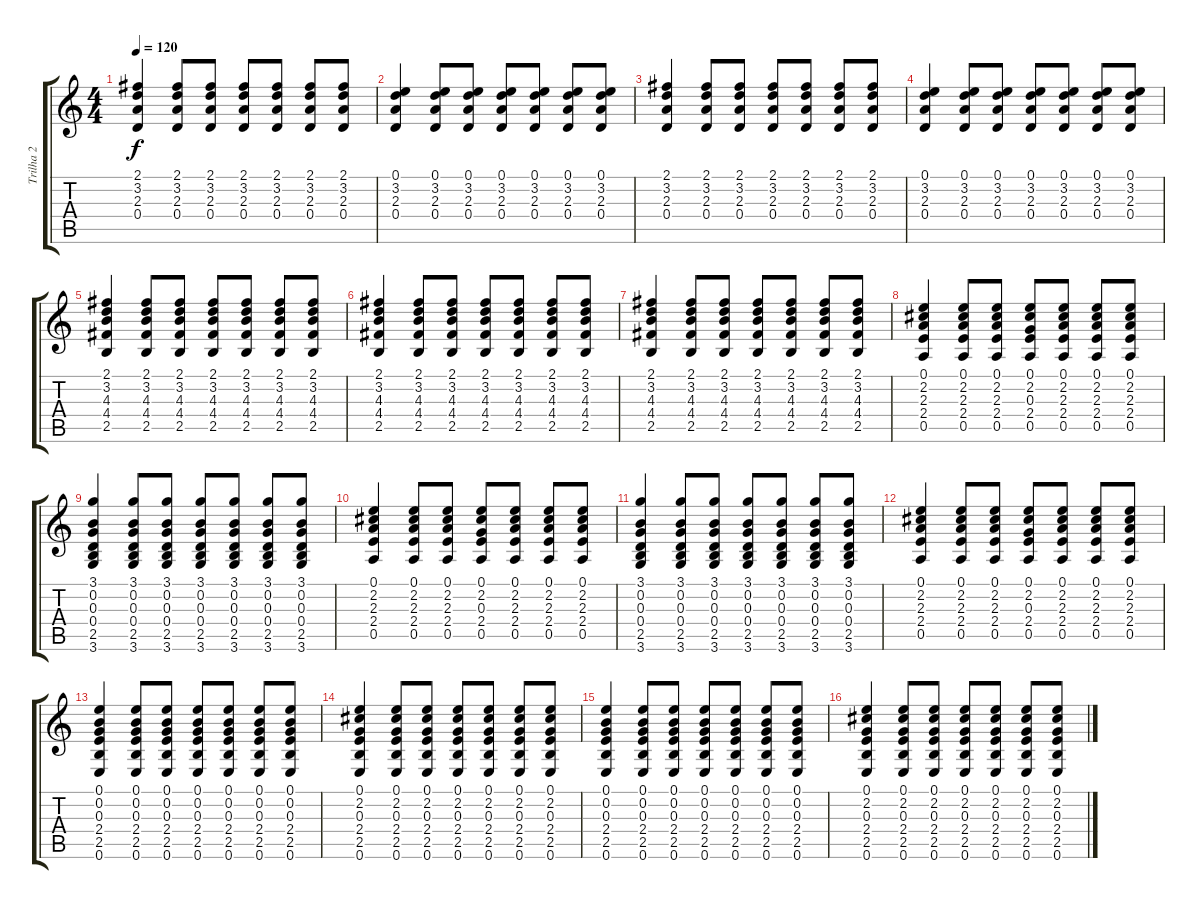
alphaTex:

\track ("Trilha 2" "Trilha 2") {instrument acousticguitarnylon}
\staff {score tabs}
\tuning (E4 B3 G3 D3 A2 E2) {hide}
\ts (4 4)
\tempo 120
\clef g2
\ks c
(2.1 3.2 2.3 0.4).4{dy f} (2.1 3.2 2.3 0.4).8 (2.1 3.2 2.3 0.4).8 (2.1 3.2 2.3 0.4).8 (2.1 3.2 2.3 0.4).8 (2.1 3.2 2.3 0.4).8 (2.1 3.2 2.3 0.4).8 |
(0.1 3.2 2.3 0.4).4 (0.1 3.2 2.3 0.4).8 (0.1 3.2 2.3 0.4).8 (0.1 3.2 2.3 0.4).8 (0.1 3.2 2.3 0.4).8 (0.1 3.2 2.3 0.4).8 (0.1 3.2 2.3 0.4).8 |
(2.1 3.2 2.3 0.4).4 (2.1 3.2 2.3 0.4).8 (2.1 3.2 2.3 0.4).8 (2.1 3.2 2.3 0.4).8 (2.1 3.2 2.3 0.4).8 (2.1 3.2 2.3 0.4).8 (2.1 3.2 2.3 0.4).8 |
(0.1 3.2 2.3 0.4).4 (0.1 3.2 2.3 0.4).8 (0.1 3.2 2.3 0.4).8 (0.1 3.2 2.3 0.4).8 (0.1 3.2 2.3 0.4).8 (0.1 3.2 2.3 0.4).8 (0.1 3.2 2.3 0.4).8 |
(2.1 3.2 4.3 4.4 2.5).4 (2.1 3.2 4.3 4.4 2.5).8 (2.1 3.2 4.3 4.4 2.5).8 (2.1 3.2 4.3 4.4 2.5).8 (2.1 3.2 4.3 4.4 2.5).8 (2.1 3.2 4.3 4.4 2.5).8 (2.1 3.2 4.3 4.4 2.5).8 |
(2.1 3.2 4.3 4.4 2.5).4 (2.1 3.2 4.3 4.4 2.5).8 (2.1 3.2 4.3 4.4 2.5).8 (2.1 3.2 4.3 4.4 2.5).8 (2.1 3.2 4.3 4.4 2.5).8 (2.1 3.2 4.3 4.4 2.5).8 (2.1 3.2 4.3 4.4 2.5).8 |
(2.1 3.2 4.3 4.4 2.5).4 (2.1 3.2 4.3 4.4 2.5).8 (2.1 3.2 4.3 4.4 2.5).8 (2.1 3.2 4.3 4.4 2.5).8 (2.1 3.2 4.3 4.4 2.5).8 (2.1 3.2 4.3 4.4 2.5).8 (2.1 3.2 4.3 4.4 2.5).8 |
(0.1 2.2 2.3 2.4 0.5).4 (0.1 2.2 2.3 2.4 0.5).8 (0.1 2.2 2.3 2.4 0.5).8 (0.1 2.2 0.3 2.4 0.5).8 (0.1 2.2 2.3 2.4 0.5).8 (0.1 2.2 2.3 2.4 0.5).8 (0.1 2.2 2.3 2.4 0.5).8 |
(3.1 0.2 0.3 0.4 2.5 3.6).4 (3.1 0.2 0.3 0.4 2.5 3.6).8 (3.1 0.2 0.3 0.4 2.5 3.6).8 (3.1 0.2 0.3 0.4 2.5 3.6).8 (3.1 0.2 0.3 0.4 2.5 3.6).8 (3.1 0.2 0.3 0.4 2.5 3.6).8 (3.1 0.2 0.3 0.4 2.5 3.6).8 |
(0.1 2.2 2.3 2.4 0.5).4 (0.1 2.2 2.3 2.4 0.5).8 (0.1 2.2 2.3 2.4 0.5).8 (0.1 2.2 0.3 2.4 0.5).8 (0.1 2.2 2.3 2.4 0.5).8 (0.1 2.2 2.3 2.4 0.5).8 (0.1 2.2 2.3 2.4 0.5).8 |
(3.1 0.2 0.3 0.4 2.5 3.6).4 (3.1 0.2 0.3 0.4 2.5 3.6).8 (3.1 0.2 0.3 0.4 2.5 3.6).8 (3.1 0.2 0.3 0.4 2.5 3.6).8 (3.1 0.2 0.3 0.4 2.5 3.6).8 (3.1 0.2 0.3 0.4 2.5 3.6).8 (3.1 0.2 0.3 0.4 2.5 3.6).8 |
(0.1 2.2 2.3 2.4 0.5).4 (0.1 2.2 2.3 2.4 0.5).8 (0.1 2.2 2.3 2.4 0.5).8 (0.1 2.2 0.3 2.4 0.5).8 (0.1 2.2 2.3 2.4 0.5).8 (0.1 2.2 2.3 2.4 0.5).8 (0.1 2.2 2.3 2.4 0.5).8 |
(0.1 0.2 0.3 2.4 2.5 0.6).4 (0.1 0.2 0.3 2.4 2.5 0.6).8 (0.1 0.2 0.3 2.4 2.5 0.6).8 (0.1 0.2 0.3 2.4 2.5 0.6).8 (0.1 0.2 0.3 2.4 2.5 0.6).8 (0.1 0.2 0.3 2.4 2.5 0.6).8 (0.1 0.2 0.3 2.4 2.5 0.6).8 |
(0.1 2.2 0.3 2.4 2.5 0.6).4 (0.1 2.2 0.3 2.4 2.5 0.6).8 (0.1 2.2 0.3 2.4 2.5 0.6).8 (0.1 2.2 0.3 2.4 2.5 0.6).8 (0.1 2.2 0.3 2.4 2.5 0.6).8 (0.1 2.2 0.3 2.4 2.5 0.6).8 (0.1 2.2 0.3 2.4 2.5 0.6).8 |
(0.1 0.2 0.3 2.4 2.5 0.6).4 (0.1 0.2 0.3 2.4 2.5 0.6).8 (0.1 0.2 0.3 2.4 2.5 0.6).8 (0.1 0.2 0.3 2.4 2.5 0.6).8 (0.1 0.2 0.3 2.4 2.5 0.6).8 (0.1 0.2 0.3 2.4 2.5 0.6).8 (0.1 0.2 0.3 2.4 2.5 0.6).8 |
(0.1 2.2 0.3 2.4 2.5 0.6).4 (0.1 2.2 0.3 2.4 2.5 0.6).8 (0.1 2.2 0.3 2.4 2.5 0.6).8 (0.1 2.2 0.3 2.4 2.5 0.6).8 (0.1 2.2 0.3 2.4 2.5 0.6).8 (0.1 2.2 0.3 2.4 2.5 0.6).8 (0.1 2.2 0.3 2.4 2.5 0.6).8
